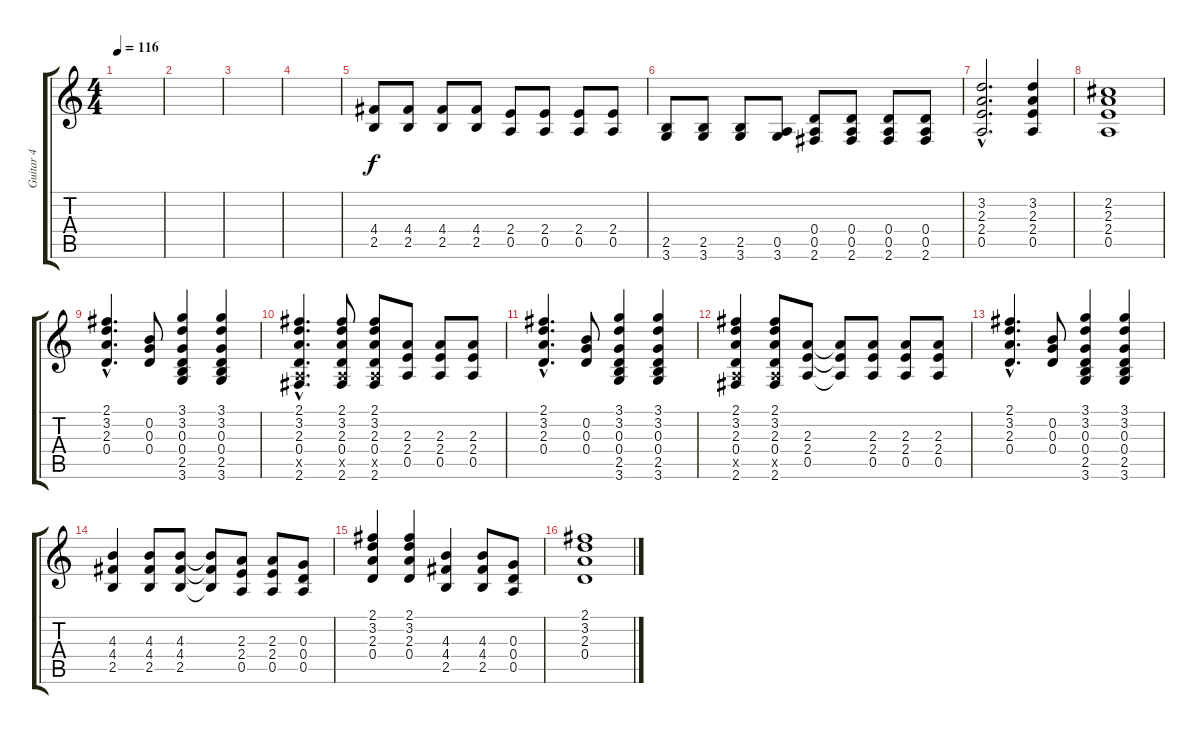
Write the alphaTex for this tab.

\track ("Guitar 4" "Guitar 4") {instrument distortionguitar}
\staff {score tabs}
\tuning (E4 B3 G3 D3 A2 E2) {hide}
\ts (4 4)
\tempo 116
\clef g2
\ks c
|
|
|
|
(4.4 2.5).8{volume 7} (4.4 2.5).8{volume 13} (4.4 2.5).8 (4.4 2.5).8 (2.4 0.5).8 (2.4 0.5).8 (2.4 0.5).8 (2.4 0.5).8 |
(2.5 3.6).8 (2.5 3.6).8 (2.5 3.6).8 (0.5 3.6).8 (0.4 0.5 2.6).8 (0.4 0.5 2.6).8 (0.4 0.5 2.6).8 (0.4 0.5 2.6).8 |
(3.2{hac} 2.3{hac} 2.4{hac} 0.5{hac}).2{d} (3.2 2.3 2.4 0.5).4 |
(2.2 2.3 2.4 0.5).1 |
(2.1{hac} 3.2{hac} 2.3{hac} 0.4{hac}).4{d} (0.2 0.3 0.4).8 (3.1 3.2 0.3 0.4 2.5 3.6).4 (3.1 3.2 0.3 0.4 2.5 3.6).4 |
(2.1{hac} 3.2{hac} 2.3{hac} 0.4{hac} 0.5{hac x} 2.6{hac}).4{d} (2.1 3.2 2.3 0.4 0.5{x} 2.6).8 (2.1 3.2 2.3 0.4 0.5{x} 2.6).8 (2.3 2.4 0.5).8 (2.3 2.4 0.5).8 (2.3 2.4 0.5).8 |
(2.1{hac} 3.2{hac} 2.3{hac} 0.4{hac}).4{d} (0.2 0.3 0.4).8 (3.1 3.2 0.3 0.4 2.5 3.6).4 (3.1 3.2 0.3 0.4 2.5 3.6).4 |
(2.1 3.2 2.3 0.4 0.5{x} 2.6).4 (2.1 3.2 2.3 0.4 0.5{x} 2.6).8 (2.3 2.4 0.5).8 (2.3{t} 2.4{t} 0.5{t}).8 (2.3 2.4 0.5).8 (2.3 2.4 0.5).8 (2.3 2.4 0.5).8 |
(2.1{hac} 3.2{hac} 2.3{hac} 0.4{hac}).4{d} (0.2 0.3 0.4).8 (3.1 3.2 0.3 0.4 2.5 3.6).4 (3.1 3.2 0.3 0.4 2.5 3.6).4 |
(4.3 4.4 2.5).4 (4.3 4.4 2.5).8 (4.3 4.4 2.5).8 (4.3{t} 4.4{t} 2.5{t}).8 (2.3 2.4 0.5).8 (2.3 2.4 0.5).8 (0.3 0.4 0.5).8 |
(2.1 3.2 2.3 0.4).4 (2.1 3.2 2.3 0.4).4 (4.3 4.4 2.5).4 (4.3 4.4 2.5).8 (0.3 0.4 0.5).8 |
(2.1 3.2 2.3 0.4).1
